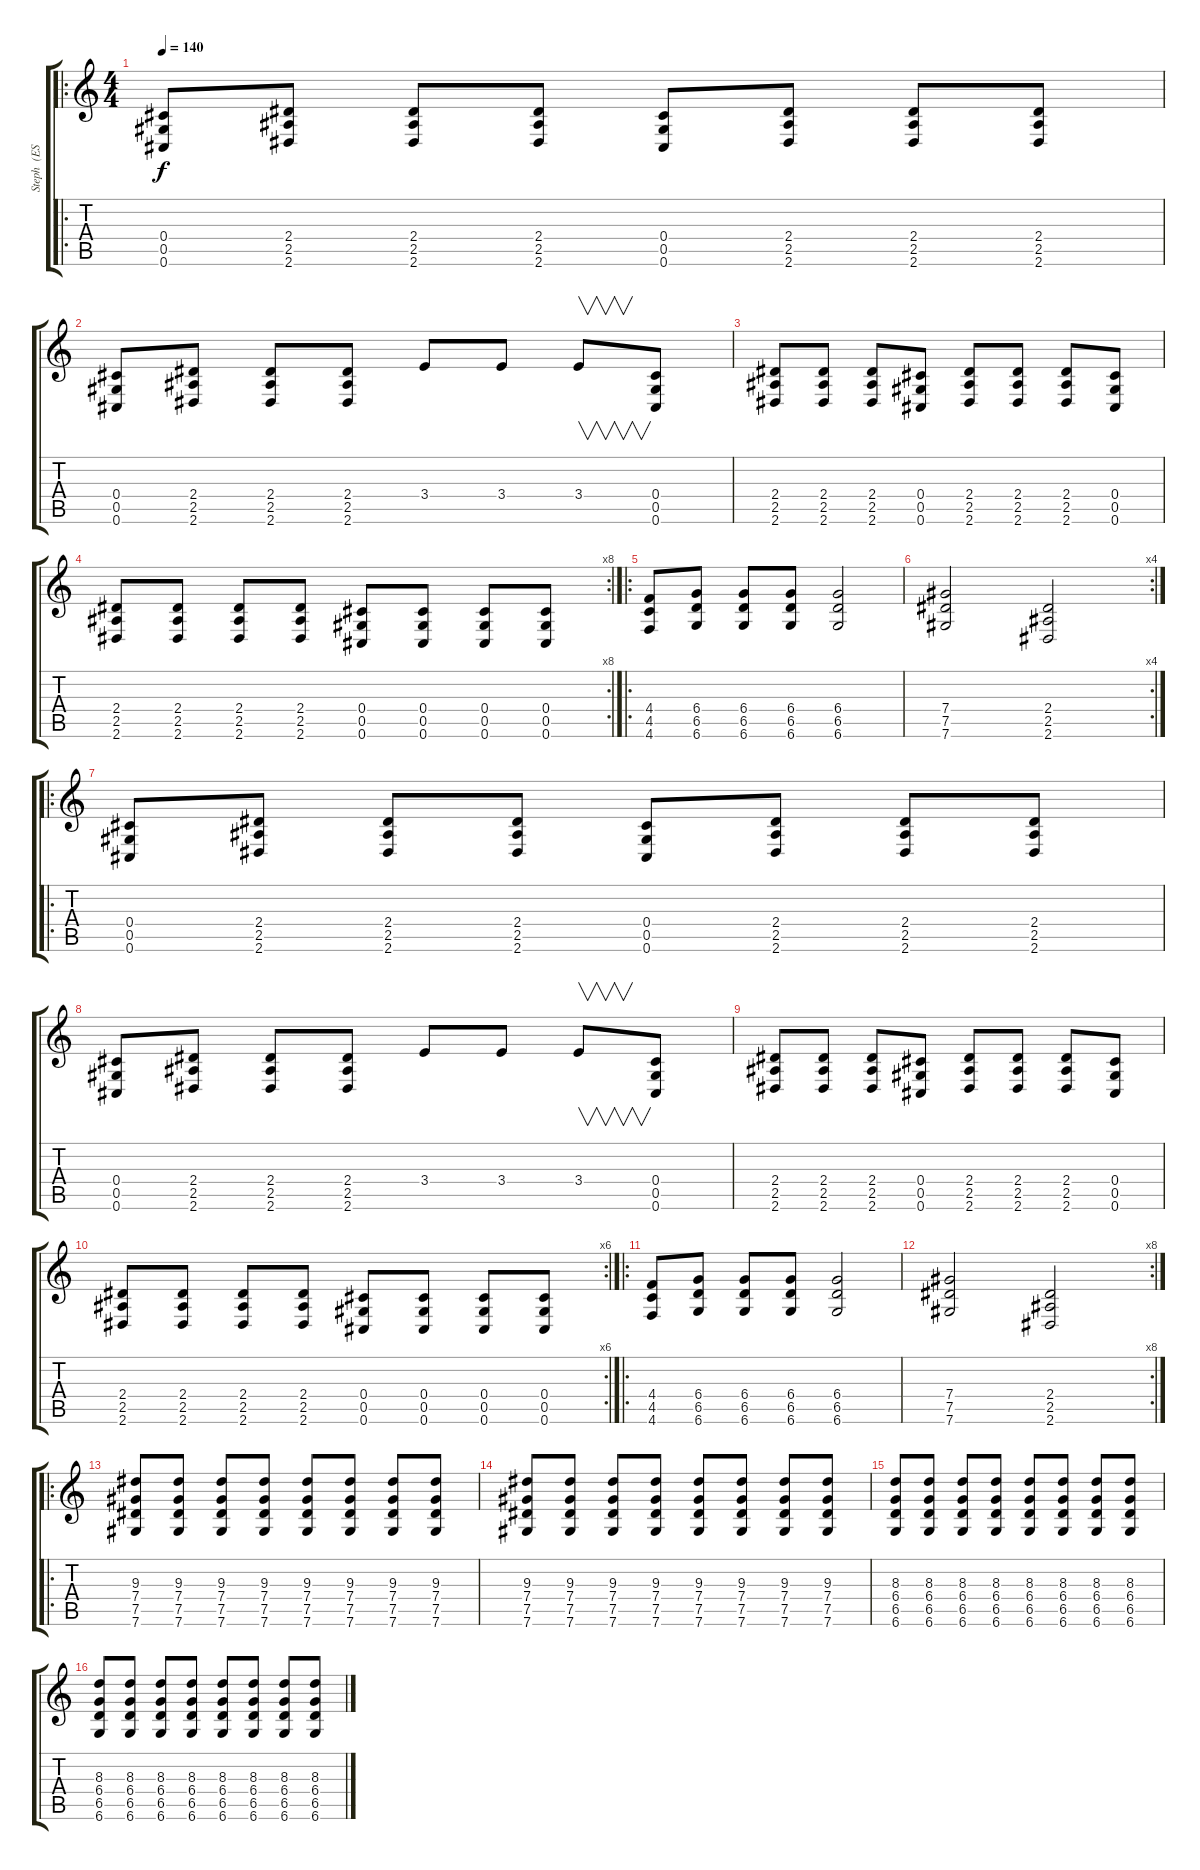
\track ("Steph  (ESP guitar)" "Steph  (ES") {instrument distortionguitar}
\staff {score tabs}
\tuning (Eb4 Bb3 Gb3 Db3 Ab2 Db2) {hide}
\ro
\ts (4 4)
\tempo 140
\clef g2
\ks c
(0.4 0.5 0.6).8{dy f instrument distortionguitar} (2.4 2.5 2.6).8 (2.4 2.5 2.6).8 (2.4 2.5 2.6).8 (0.4 0.5 0.6).8 (2.4 2.5 2.6).8 (2.4 2.5 2.6).8 (2.4 2.5 2.6).8 |
(0.4 0.5 0.6).8 (2.4 2.5 2.6).8 (2.4 2.5 2.6).8 (2.4 2.5 2.6).8 3.4.8 3.4.8 3.4.8{v} (0.4 0.5 0.6).8 |
(2.4 2.5 2.6).8 (2.4 2.5 2.6).8 (2.4 2.5 2.6).8 (0.4 0.5 0.6).8 (2.4 2.5 2.6).8 (2.4 2.5 2.6).8 (2.4 2.5 2.6).8 (0.4 0.5 0.6).8 |
\rc 8
(2.4 2.5 2.6).8 (2.4 2.5 2.6).8 (2.4 2.5 2.6).8 (2.4 2.5 2.6).8 (0.4 0.5 0.6).8 (0.4 0.5 0.6).8 (0.4 0.5 0.6).8 (0.4 0.5 0.6).8 |
\ro
(4.4 4.5 4.6).8 (6.4 6.5 6.6).8 (6.4 6.5 6.6).8 (6.4 6.5 6.6).8 (6.4 6.5 6.6).2 |
\rc 4
(7.4 7.5 7.6).2 (2.4 2.5 2.6).2 |
\ro
(0.4 0.5 0.6).8 (2.4 2.5 2.6).8 (2.4 2.5 2.6).8 (2.4 2.5 2.6).8 (0.4 0.5 0.6).8 (2.4 2.5 2.6).8 (2.4 2.5 2.6).8 (2.4 2.5 2.6).8 |
(0.4 0.5 0.6).8 (2.4 2.5 2.6).8 (2.4 2.5 2.6).8 (2.4 2.5 2.6).8 3.4.8 3.4.8 3.4.8{v} (0.4 0.5 0.6).8 |
(2.4 2.5 2.6).8 (2.4 2.5 2.6).8 (2.4 2.5 2.6).8 (0.4 0.5 0.6).8 (2.4 2.5 2.6).8 (2.4 2.5 2.6).8 (2.4 2.5 2.6).8 (0.4 0.5 0.6).8 |
\rc 6
(2.4 2.5 2.6).8 (2.4 2.5 2.6).8 (2.4 2.5 2.6).8 (2.4 2.5 2.6).8 (0.4 0.5 0.6).8 (0.4 0.5 0.6).8 (0.4 0.5 0.6).8 (0.4 0.5 0.6).8 |
\ro
(4.4 4.5 4.6).8 (6.4 6.5 6.6).8 (6.4 6.5 6.6).8 (6.4 6.5 6.6).8 (6.4 6.5 6.6).2 |
\rc 8
(7.4 7.5 7.6).2 (2.4 2.5 2.6).2 |
\ro
(9.3 7.4 7.5 7.6).8 (9.3 7.4 7.5 7.6).8 (9.3 7.4 7.5 7.6).8 (9.3 7.4 7.5 7.6).8 (9.3 7.4 7.5 7.6).8 (9.3 7.4 7.5 7.6).8 (9.3 7.4 7.5 7.6).8 (9.3 7.4 7.5 7.6).8 |
(9.3 7.4 7.5 7.6).8 (9.3 7.4 7.5 7.6).8 (9.3 7.4 7.5 7.6).8 (9.3 7.4 7.5 7.6).8 (9.3 7.4 7.5 7.6).8 (9.3 7.4 7.5 7.6).8 (9.3 7.4 7.5 7.6).8 (9.3 7.4 7.5 7.6).8 |
(8.3 6.4 6.5 6.6).8 (8.3 6.4 6.5 6.6).8 (8.3 6.4 6.5 6.6).8 (8.3 6.4 6.5 6.6).8 (8.3 6.4 6.5 6.6).8 (8.3 6.4 6.5 6.6).8 (8.3 6.4 6.5 6.6).8 (8.3 6.4 6.5 6.6).8 |
(8.3 6.4 6.5 6.6).8 (8.3 6.4 6.5 6.6).8 (8.3 6.4 6.5 6.6).8 (8.3 6.4 6.5 6.6).8 (8.3 6.4 6.5 6.6).8 (8.3 6.4 6.5 6.6).8 (8.3 6.4 6.5 6.6).8 (8.3 6.4 6.5 6.6).8
